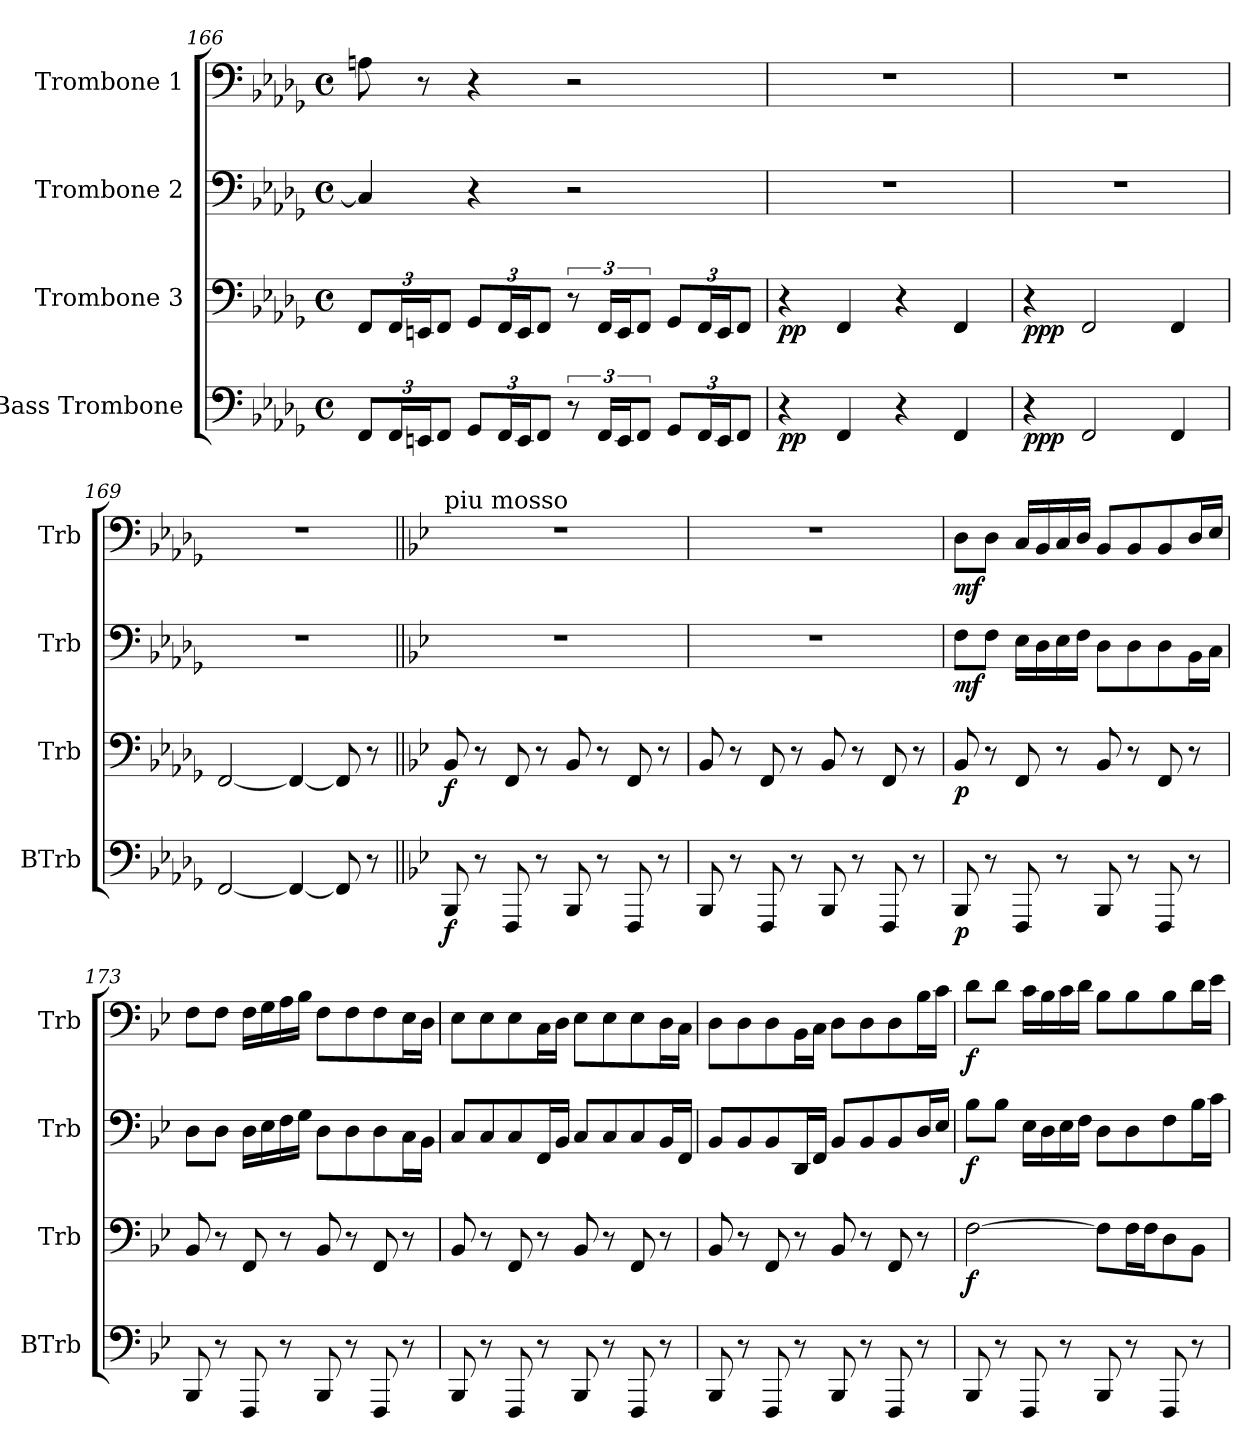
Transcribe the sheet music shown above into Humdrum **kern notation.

**kern	**dynam	**kern	**dynam	**kern	**dynam	**kern	**dynam
*part4	*part4	*part3	*part3	*part2	*part2	*part1	*part1
*staff4	*staff4	*staff3	*staff3	*staff2	*staff2	*staff1	*staff1
*I"Bass Trombone	*	*I"Trombone 3	*	*I"Trombone 2	*	*I"Trombone 1	*
*I'BTrb	*	*I'Trb	*	*I'Trb	*	*I'Trb	*
*clefF4	*	*clefF4	*	*clefF4	*	*clefF4	*
*k[b-e-a-d-g-]	*	*k[b-e-a-d-g-]	*	*k[b-e-a-d-g-]	*	*k[b-e-a-d-g-]	*
*D-:	*	*D-:	*	*D-:	*	*D-:	*
*M4/4	*	*M4/4	*	*M4/4	*	*M4/4	*
*met(c)	*	*met(c)	*	*met(c)	*	*met(c)	*
*Xbrackettup	*	*Xbrackettup	*	*	*	*	*
=166	=166	=166	=166	=166	=166	=166	=166
12FF/L	.	12FF/L	.	4C/]	.	8An\	.
24FF/L	.	24FF/L	.	.	.	.	.
24EEn/J	.	24EEn/J	.	.	.	8r	.
12FF/J	.	12FF/J	.	.	.	.	.
12GG-/L	.	12GG-/L	.	4r	.	4r	.
24FF/L	.	24FF/L	.	.	.	.	.
24EE/J	.	24EE/J	.	.	.	.	.
12FF/J	.	12FF/J	.	.	.	.	.
*brackettup	*	*brackettup	*	*	*	*	*
12r	.	12r	.	2r	.	2r	.
24FF/LL	.	24FF/LL	.	.	.	.	.
24EE/J	.	24EE/J	.	.	.	.	.
12FF/J	.	12FF/J	.	.	.	.	.
*Xbrackettup	*	*Xbrackettup	*	*	*	*	*
12GG-/L	.	12GG-/L	.	.	.	.	.
24FF/L	.	24FF/L	.	.	.	.	.
24EE/J	.	24EE/J	.	.	.	.	.
12FF/J	.	12FF/J	.	.	.	.	.
!!LO:PB:g=z
=167	=167	=167	=167	=167	=167	=167	=167
!	!LO:DY:b	!	!LO:DY:b	!	!	!	!
4r	pp	4r	pp	1r	.	1r	.
4FF/	.	4FF/	.	.	.	.	.
4r	.	4r	.	.	.	.	.
4FF/	.	4FF/	.	.	.	.	.
=168	=168	=168	=168	=168	=168	=168	=168
!	!LO:DY:b	!	!LO:DY:b	!	!	!	!
4r	ppp	4r	ppp	1r	.	1r	.
2FF/	.	2FF/	.	.	.	.	.
4FF/	.	4FF/	.	.	.	.	.
=169	=169	=169	=169	=169	=169	=169	=169
[2FF/	.	[2FF/	.	1r	.	1r	.
4FF/_	.	4FF/_	.	.	.	.	.
8FF/]	.	8FF/]	.	.	.	.	.
8r	.	8r	.	.	.	.	.
!!LO:PB:g=z
=170||	=170||	=170||	=170||	=170||	=170||	=170||	=170||
*k[b-e-]	*	*k[b-e-]	*	*k[b-e-]	*	*k[b-e-]	*
*B-:	*	*B-:	*	*B-:	*	*B-:	*
!	!	!	!	!	!	!LO:TX:a:t=piu mosso	!
!	!LO:DY:b	!	!LO:DY:b	!	!	!	!
8BBB-/	f	8BB-/	f	1r	.	1r	.
8r	.	8r	.	.	.	.	.
8FFF/	.	8FF/	.	.	.	.	.
8r	.	8r	.	.	.	.	.
8BBB-/	.	8BB-/	.	.	.	.	.
8r	.	8r	.	.	.	.	.
8FFF/	.	8FF/	.	.	.	.	.
8r	.	8r	.	.	.	.	.
!!LO:PB:g=z
=171	=171	=171	=171	=171	=171	=171	=171
8BBB-/	.	8BB-/	.	1r	.	1r	.
8r	.	8r	.	.	.	.	.
8FFF/	.	8FF/	.	.	.	.	.
8r	.	8r	.	.	.	.	.
8BBB-/	.	8BB-/	.	.	.	.	.
8r	.	8r	.	.	.	.	.
8FFF/	.	8FF/	.	.	.	.	.
8r	.	8r	.	.	.	.	.
=172	=172	=172	=172	=172	=172	=172	=172
!	!LO:DY:b	!	!LO:DY:b	!	!LO:DY:b	!	!LO:DY:b
8BBB-/	p	8BB-/	p	8F\L	mf	8D\L	mf
8r	.	8r	.	8F\J	.	8D\J	.
8FFF/	.	8FF/	.	16E-\LL	.	16C/LL	.
.	.	.	.	16D\	.	16BB-/	.
8r	.	8r	.	16E-\	.	16C/	.
.	.	.	.	16F\JJ	.	16D/JJ	.
8BBB-/	.	8BB-/	.	8D\L	.	8BB-/L	.
8r	.	8r	.	8D\	.	8BB-/	.
8FFF/	.	8FF/	.	8D\	.	8BB-/	.
8r	.	8r	.	16BB-\L	.	16D/L	.
.	.	.	.	16C\JJ	.	16E-/JJ	.
!!LO:PB:g=z
=173	=173	=173	=173	=173	=173	=173	=173
8BBB-/	.	8BB-/	.	8D\L	.	8F\L	.
8r	.	8r	.	8D\J	.	8F\J	.
8FFF/	.	8FF/	.	16D\LL	.	16F\LL	.
.	.	.	.	16E-\	.	16G\	.
8r	.	8r	.	16F\	.	16A\	.
.	.	.	.	16G\JJ	.	16B-\JJ	.
8BBB-/	.	8BB-/	.	8D\L	.	8F\L	.
8r	.	8r	.	8D\	.	8F\	.
8FFF/	.	8FF/	.	8D\	.	8F\	.
8r	.	8r	.	16C\L	.	16E-\L	.
.	.	.	.	16BB-\JJ	.	16D\JJ	.
=174	=174	=174	=174	=174	=174	=174	=174
8BBB-/	.	8BB-/	.	8C/L	.	8E-\L	.
8r	.	8r	.	8C/	.	8E-\	.
8FFF/	.	8FF/	.	8C/	.	8E-\	.
8r	.	8r	.	16FF/L	.	16C\L	.
.	.	.	.	16BB-/JJ	.	16D\JJ	.
8BBB-/	.	8BB-/	.	8C/L	.	8E-\L	.
8r	.	8r	.	8C/	.	8E-\	.
8FFF/	.	8FF/	.	8C/	.	8E-\	.
8r	.	8r	.	16BB-/L	.	16D\L	.
.	.	.	.	16FF/JJ	.	16C\JJ	.
=175	=175	=175	=175	=175	=175	=175	=175
8BBB-/	.	8BB-/	.	8BB-/L	.	8D\L	.
8r	.	8r	.	8BB-/	.	8D\	.
8FFF/	.	8FF/	.	8BB-/	.	8D\	.
8r	.	8r	.	16DD/L	.	16BB-\L	.
.	.	.	.	16FF/JJ	.	16C\JJ	.
8BBB-/	.	8BB-/	.	8BB-/L	.	8D\L	.
8r	.	8r	.	8BB-/	.	8D\	.
8FFF/	.	8FF/	.	8BB-/	.	8D\	.
8r	.	8r	.	16D/L	.	16B-\L	.
.	.	.	.	16E-/JJ	.	16c\JJ	.
!!LO:LB:g=z
=176	=176	=176	=176	=176	=176	=176	=176
!	!	!	!LO:DY:b	!	!LO:DY:b	!	!LO:DY:b
8BBB-/	.	[2F\	f	8B-\L	f	8d\L	f
8r	.	.	.	8B-\J	.	8d\J	.
8FFF/	.	.	.	16E-\LL	.	16c\LL	.
.	.	.	.	16D\	.	16B-\	.
8r	.	.	.	16E-\	.	16c\	.
.	.	.	.	16F\JJ	.	16d\JJ	.
8BBB-/	.	8F\L]	.	8D\L	.	8B-\L	.
8r	.	16F\L	.	8D\	.	8B-\	.
.	.	16F\J	.	.	.	.	.
8FFF/	.	8D\	.	8F\	.	8B-\	.
8r	.	8BB-\J	.	16B-\L	.	16d\L	.
.	.	.	.	16c\JJ	.	16e-\JJ	.
=	=	=	=	=	=	=	=
*-	*-	*-	*-	*-	*-	*-	*-
